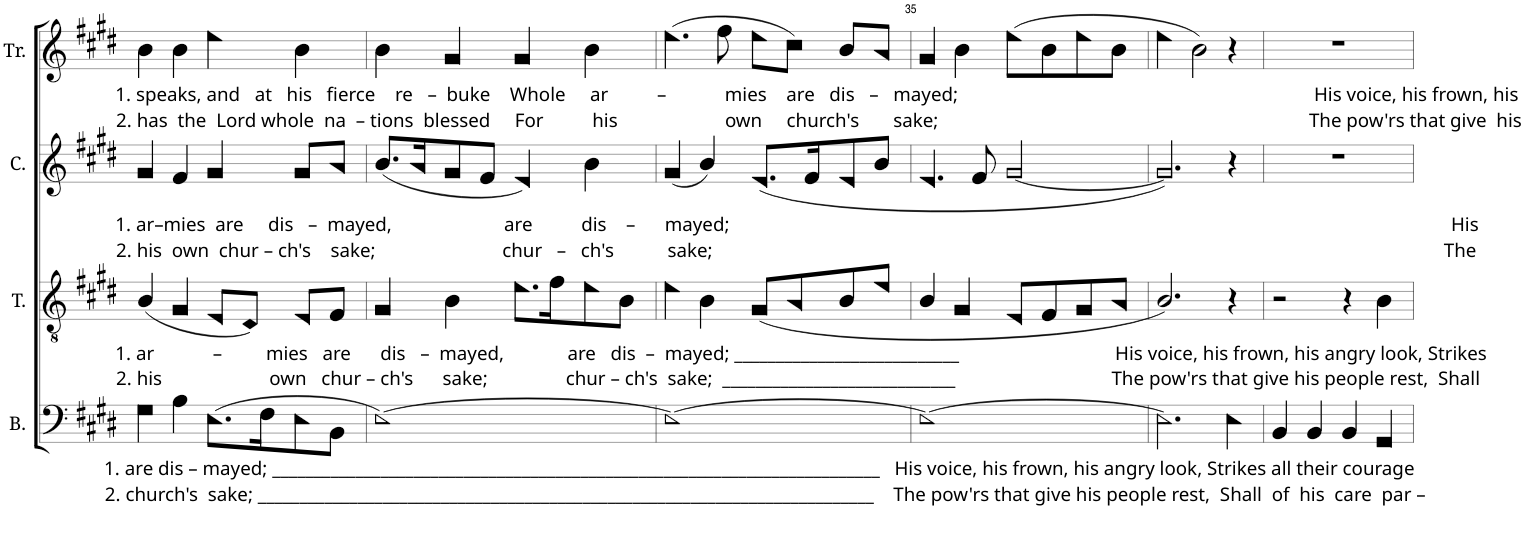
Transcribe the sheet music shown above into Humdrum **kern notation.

**kern	**kern	**kern	**kern
*part4	*part3	*part2	*part1
*staff4	*staff3	*staff2	*staff1
*I"B.	*I"T.	*I"C.	*I"Tr.
*I'B.	*I'T.	*I'C.	*I'Tr.
!!LO:PB:g=z
*clefF4	*clefGv2	*clefG2	*clefG2
*k[f#c#g#d#]	*k[f#c#g#d#]	*k[f#c#g#d#]	*k[f#c#g#d#]
*M4/4	*M4/4	*M4/4	*M4/4
*met(c)	*met(c)	*met(c)	*met(c)
=32	=32	=32	=32
!	!	!	!LO:TX:b:t=1. speaks, and   at   his   fierce    re   –  buke    Whole     ar          –            mies    are   dis   –   mayed;                                                                         His voice, his frown, his
!	!	!	!LO:TX:b:t=2. has  the  Lord whole  na  – tions  blessed     For          his                      own     church's       sake;                                                                            The pow'rs that give  his
!	!	!LO:TX:b:t=1. ar–mies  are     dis   –  mayed,                       are          dis    –      mayed;                                                                                                                                                    His	!
!	!	!LO:TX:b:t=2. his  own  chur – ch's    sake;                          chur   –   ch's           sake;                                                                                                                                                      The	!
!	!LO:TX:b:t=1. ar            –         mies   are      dis   –  mayed,             are   dis  –  mayed; ___________________________                                His voice, his frown, his angry look, Strikes	!	!
!	!LO:TX:b:t=2. his                      own   chur – ch's      sake;                chur – ch's  sake;  ____________________________                                The pow'rs that give his people rest,  Shall	!	!
!LO:TX:b:t=1. are dis – mayed; _________________________________________________________________________   His voice, his frown, his angry look, Strikes all their courage	!	!	!
!LO:TX:b:t=2. church's  sake; __________________________________________________________________________    The pow'rs that give his people rest,  Shall  of  his  care  par –	!	!	!
4G#!\	(4B!/	4g#!/	4b!\
4B!\	4G#!/	4f#!/	4b!\
(8.E!\L	8E!/L	4g#!/	4ee!\
.	8D#!/J)	.	.
16F#!\K	.	.	.
8E!\	8E!/L	8g#!/L	4b!\
8BB!\J	8F#!/J	8a!/J	.
=33	=33	=33	=33
[1E!)	4G#!/	(8.b!/L	4b!\
.	.	16a!/K	.
.	4B!\	8g#!/	4g#!/
.	.	8f#!/J	.
.	8.e!\L	4e!/)	4g#!/
.	16f#!\K	.	.
.	8e!\	4b!\	4b!\
.	8B!\J	.	.
=34	=34	=34	=34
1E!_	4e!\	(4g#!/	(4.ee!\
.	4B!\	4b!/)	.
.	.	.	8ff#!\
.	(8G#!/L	(8.e!/L	8ee!\L
.	8A!/	.	8cc#!\J)
.	.	16f#!/K	.
.	8B!/	8e!/	8b!/L
.	8e!/J	8b!/J	8a!/J
=35	=35	=35	=35
1E!_	4B!/	4.e!/	4g#!/
.	4G#!/	.	4b!\
.	.	8f#!/	.
.	8E!/L	[2g#!/	(8ee!\L
.	8F#!/	.	8b!\
.	8G#!/	.	8ee!\
.	8A!/J	.	8b!\J
=36	=36	=36	=36
2.E!\]	2.B!/)	2.g#!/])	4ee!\
.	.	.	2b!\)
4E!\	4r	4r	4r
=37	=37	=37	=37
4BB!/	2r	1r	1r
4BB!/	.	.	.
4BB!/	4r	.	.
4GG#!/	4B!\	.	.
=	=	=	=
*-	*-	*-	*-
